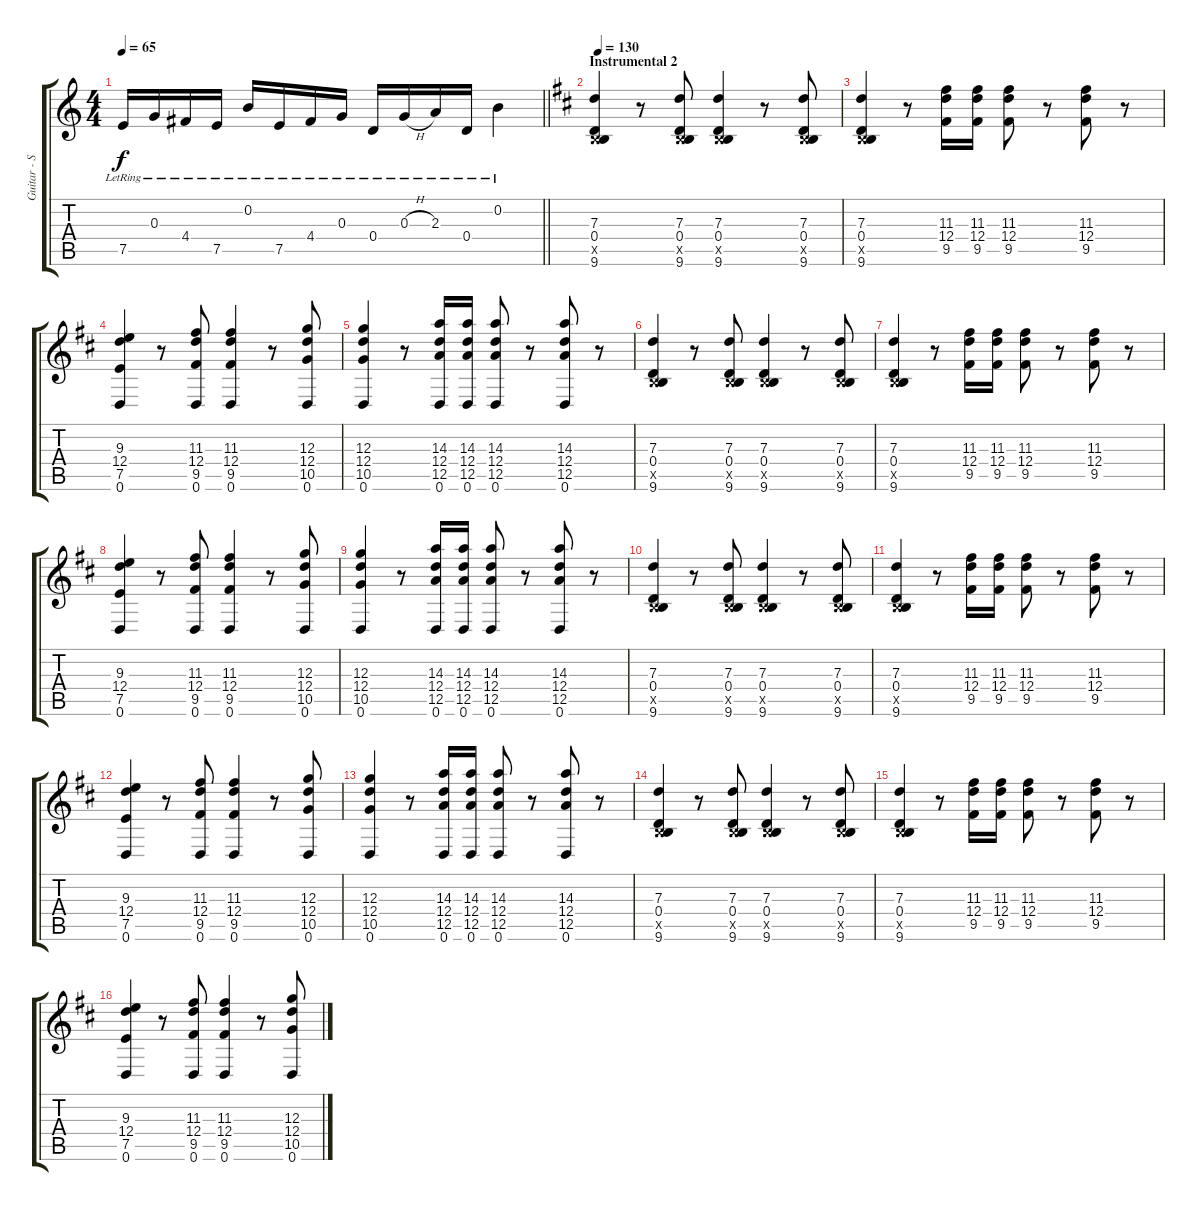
\track ("Guitar - Simon Neil" "Guitar - S") {instrument electricguitarclean}
\staff {score tabs}
\tuning (E4 B3 G3 D3 A2 D2) {hide}
\ts (4 4)
\tempo 65
\clef g2
\barLineRight lightlight
\ks c
7.5{lr}.16{dy f} 0.3{lr}.16 4.4{lr}.16 7.5{lr}.16 0.2{lr}.16 7.5{lr}.16 4.4{lr}.16 0.3{lr}.16 0.4{lr}.16 0.3{h lr}.16 2.3{lr}.16 0.4{lr}.16 0.2{lr}.4 |
\section ("" "Instrumental 2")
\tempo 130
\ks d
(7.3 0.4 2.5{x} 9.6).4 r.8 (7.3 0.4 2.5{x} 9.6).8 (7.3 0.4 2.5{x} 9.6).4 r.8 (7.3 0.4 2.5{x} 9.6).8 |
(7.3 0.4 2.5{x} 9.6).4 r.8 (11.3 12.4 9.5).16 (11.3 12.4 9.5).16 (11.3 12.4 9.5).8 r.8 (11.3 12.4 9.5).8 r.8 |
(9.3 12.4 7.5 0.6).4 r.8 (11.3 12.4 9.5 0.6).8 (11.3 12.4 9.5 0.6).4 r.8 (12.3 12.4 10.5 0.6).8 |
(12.3 12.4 10.5 0.6).4 r.8 (14.3 12.4 12.5 0.6).16 (14.3 12.4 12.5 0.6).16 (14.3 12.4 12.5 0.6).8 r.8 (14.3 12.4 12.5 0.6).8 r.8 |
(7.3 0.4 2.5{x} 9.6).4 r.8 (7.3 0.4 2.5{x} 9.6).8 (7.3 0.4 2.5{x} 9.6).4 r.8 (7.3 0.4 2.5{x} 9.6).8 |
(7.3 0.4 2.5{x} 9.6).4 r.8 (11.3 12.4 9.5).16 (11.3 12.4 9.5).16 (11.3 12.4 9.5).8 r.8 (11.3 12.4 9.5).8 r.8 |
(9.3 12.4 7.5 0.6).4 r.8 (11.3 12.4 9.5 0.6).8 (11.3 12.4 9.5 0.6).4 r.8 (12.3 12.4 10.5 0.6).8 |
(12.3 12.4 10.5 0.6).4 r.8 (14.3 12.4 12.5 0.6).16 (14.3 12.4 12.5 0.6).16 (14.3 12.4 12.5 0.6).8 r.8 (14.3 12.4 12.5 0.6).8 r.8 |
(7.3 0.4 2.5{x} 9.6).4 r.8 (7.3 0.4 2.5{x} 9.6).8 (7.3 0.4 2.5{x} 9.6).4 r.8 (7.3 0.4 2.5{x} 9.6).8 |
(7.3 0.4 2.5{x} 9.6).4 r.8 (11.3 12.4 9.5).16 (11.3 12.4 9.5).16 (11.3 12.4 9.5).8 r.8 (11.3 12.4 9.5).8 r.8 |
(9.3 12.4 7.5 0.6).4 r.8 (11.3 12.4 9.5 0.6).8 (11.3 12.4 9.5 0.6).4 r.8 (12.3 12.4 10.5 0.6).8 |
(12.3 12.4 10.5 0.6).4 r.8 (14.3 12.4 12.5 0.6).16 (14.3 12.4 12.5 0.6).16 (14.3 12.4 12.5 0.6).8 r.8 (14.3 12.4 12.5 0.6).8 r.8 |
(7.3 0.4 2.5{x} 9.6).4 r.8 (7.3 0.4 2.5{x} 9.6).8 (7.3 0.4 2.5{x} 9.6).4 r.8 (7.3 0.4 2.5{x} 9.6).8 |
(7.3 0.4 2.5{x} 9.6).4 r.8 (11.3 12.4 9.5).16 (11.3 12.4 9.5).16 (11.3 12.4 9.5).8 r.8 (11.3 12.4 9.5).8 r.8 |
(9.3 12.4 7.5 0.6).4 r.8 (11.3 12.4 9.5 0.6).8 (11.3 12.4 9.5 0.6).4 r.8 (12.3 12.4 10.5 0.6).8
